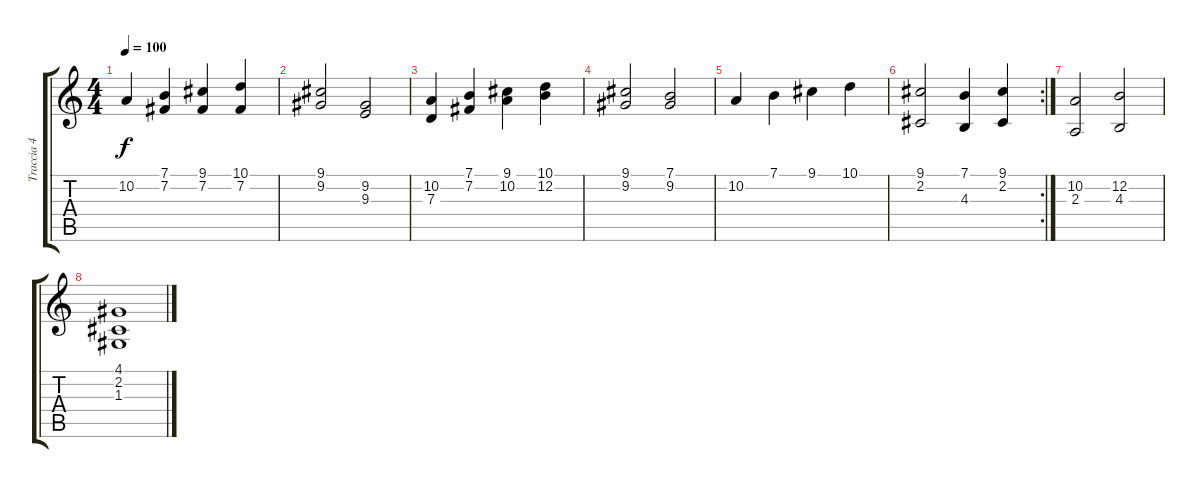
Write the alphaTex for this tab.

\track ("Traccia 4" "Traccia 4") {instrument choiraahs}
\staff {score tabs}
\tuning (E4 B3 G3 D3 A2 E2) {hide}
\ts (4 4)
\tempo 100
\clef g2
\ks c
10.2.4{dy f} (7.1 7.2).4 (9.1 7.2).4 (10.1 7.2).4 |
(9.1 9.2).2 (9.2 9.3).2 |
(10.2 7.3).4 (7.1 7.2).4 (9.1 10.2).4 (10.1 12.2).4 |
(9.1 9.2).2 (7.1 9.2).2 |
10.2.4 7.1.4 9.1.4 10.1.4 |
\rc 2
(9.1 2.2).2 (7.1 4.3).4 (9.1 2.2).4 |
(10.2 2.3).2 (12.2 4.3).2 |
(4.1 2.2 1.3).1
